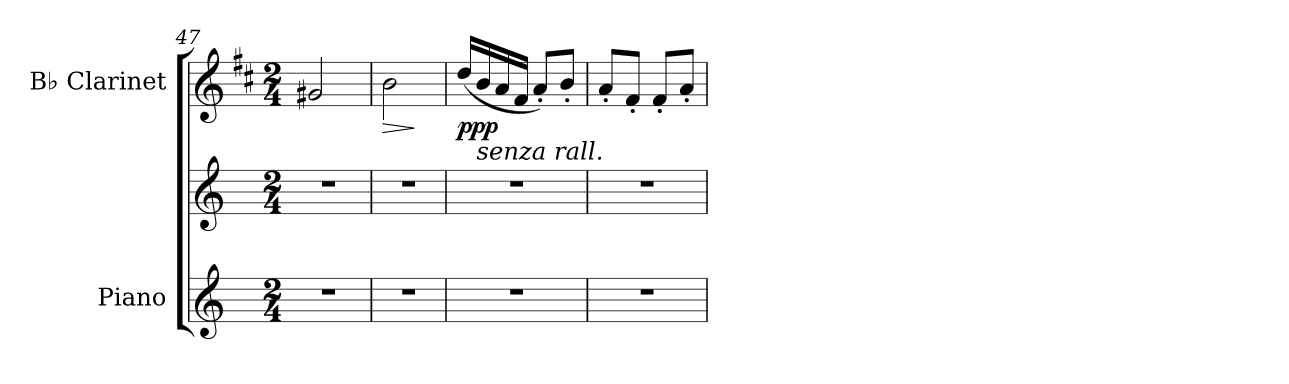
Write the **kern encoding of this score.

**kern	**kern	**kern	**dynam
*part2	*part2	*part1	*part1
*staff3	*staff2	*staff1	*staff1
*I"Piano	*	*I"B♭ Clarinet	*
*I'Pno.	*	*I'B♭ Cl.	*
*clefG2	*clefG2	*clefG2	*
*	*	*ITrd1c2	*
*k[]	*k[]	*k[]	*
*M2/4	*M2/4	*M2/4	*
=47	=47	=47	=47
2r	2r	2f#X/	.
=48	=48	=48	=48
!	!	!	!LO:HP:b
2r	2r	2a\	>
.	.	.	]
=49	=49	=49	=49
!	!	!	!LO:DY:b
2r	2r	(<16cc/LL	ppp
!	!	!LO:TX:b:i:t=senza rall.	!
.	.	16a/	.
.	.	16g/	.
.	.	16e/JJ	.
.	.	8g'/L)	.
.	.	8a'/J	.
=50	=50	=50	=50
2r	2r	8g'/L	.
.	.	8e'/J	.
.	.	8e'/L	.
.	.	8g'/J	.
=	=	=	=
*-	*-	*-	*-
